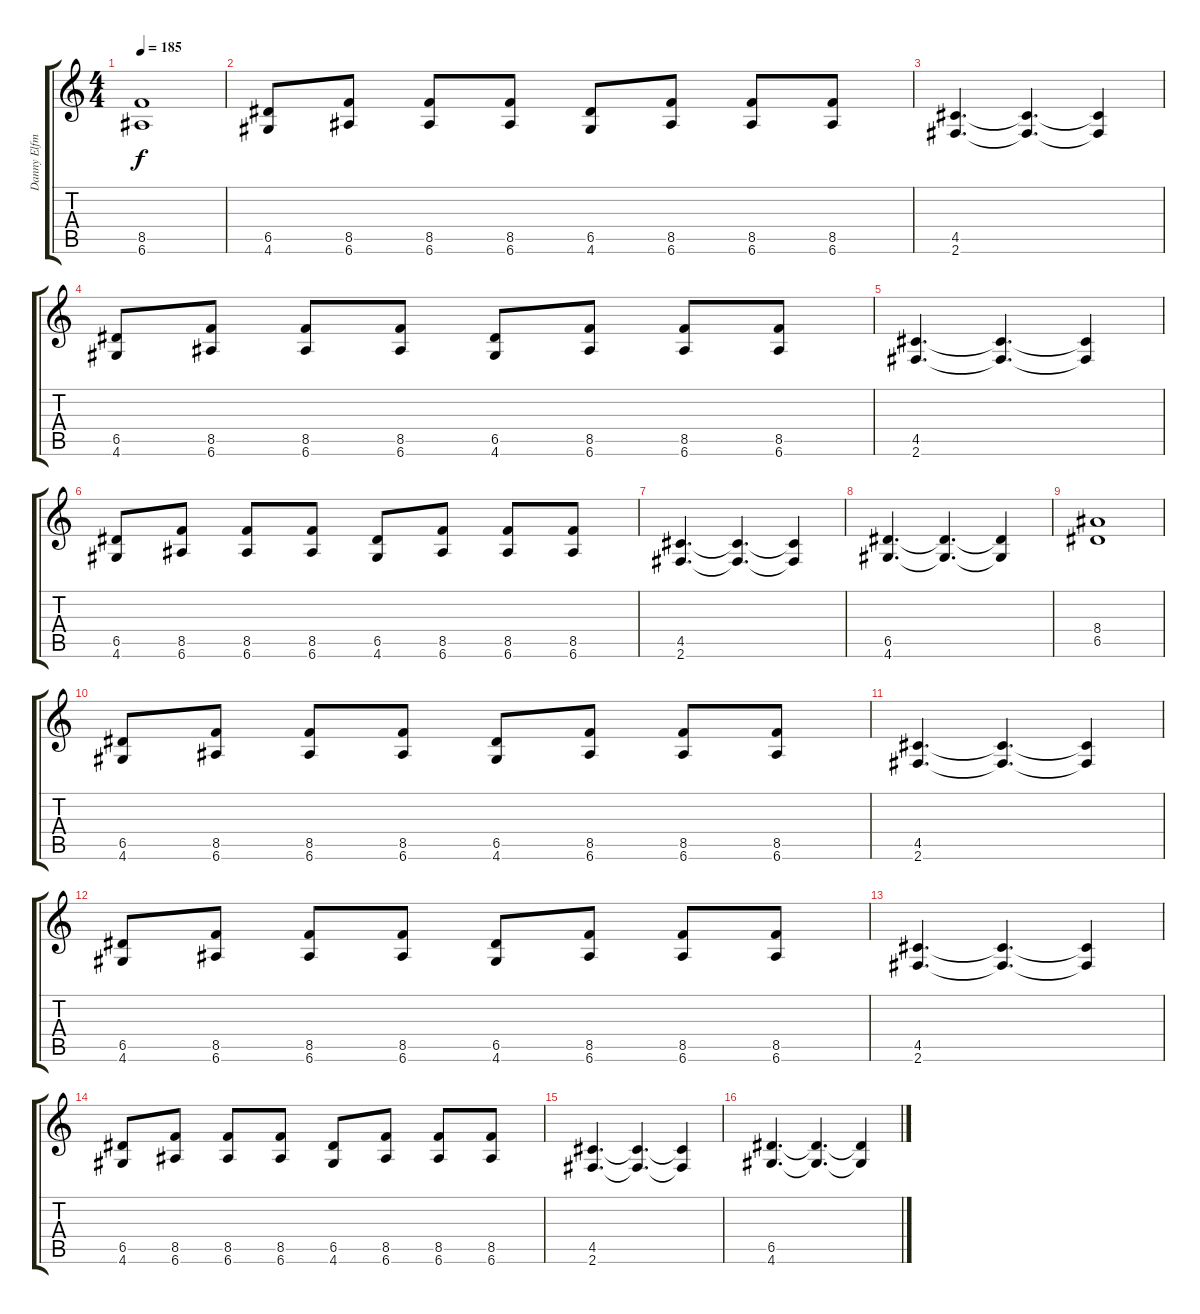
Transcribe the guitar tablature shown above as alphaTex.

\track ("Danny Elfman" "Danny Elfm") {instrument distortionguitar}
\staff {score tabs}
\tuning (E4 B3 G3 D3 A2 E2) {hide}
\ts (4 4)
\tempo 185
\clef g2
\ks c
(8.5 6.6).1{dy f} |
(6.5 4.6).8 (8.5 6.6).8 (8.5 6.6).8 (8.5 6.6).8 (6.5 4.6).8 (8.5 6.6).8 (8.5 6.6).8 (8.5 6.6).8 |
(4.5 2.6).4{d} (4.5{t} 2.6{t}).4{d} (4.5{t} 2.6{t}).4 |
(6.5 4.6).8 (8.5 6.6).8 (8.5 6.6).8 (8.5 6.6).8 (6.5 4.6).8 (8.5 6.6).8 (8.5 6.6).8 (8.5 6.6).8 |
(4.5 2.6).4{d} (4.5{t} 2.6{t}).4{d} (4.5{t} 2.6{t}).4 |
(6.5 4.6).8 (8.5 6.6).8 (8.5 6.6).8 (8.5 6.6).8 (6.5 4.6).8 (8.5 6.6).8 (8.5 6.6).8 (8.5 6.6).8 |
(4.5 2.6).4{d} (4.5{t} 2.6{t}).4{d} (4.5{t} 2.6{t}).4 |
(6.5 4.6).4{d} (6.5{t} 4.6{t}).4{d} (6.5{t} 4.6{t}).4 |
(8.4 6.5).1 |
(6.5 4.6).8 (8.5 6.6).8 (8.5 6.6).8 (8.5 6.6).8 (6.5 4.6).8 (8.5 6.6).8 (8.5 6.6).8 (8.5 6.6).8 |
(4.5 2.6).4{d} (4.5{t} 2.6{t}).4{d} (4.5{t} 2.6{t}).4 |
(6.5 4.6).8 (8.5 6.6).8 (8.5 6.6).8 (8.5 6.6).8 (6.5 4.6).8 (8.5 6.6).8 (8.5 6.6).8 (8.5 6.6).8 |
(4.5 2.6).4{d} (4.5{t} 2.6{t}).4{d} (4.5{t} 2.6{t}).4 |
(6.5 4.6).8 (8.5 6.6).8 (8.5 6.6).8 (8.5 6.6).8 (6.5 4.6).8 (8.5 6.6).8 (8.5 6.6).8 (8.5 6.6).8 |
(4.5 2.6).4{d} (4.5{t} 2.6{t}).4{d} (4.5{t} 2.6{t}).4 |
(6.5 4.6).4{d} (6.5{t} 4.6{t}).4{d} (6.5{t} 4.6{t}).4
